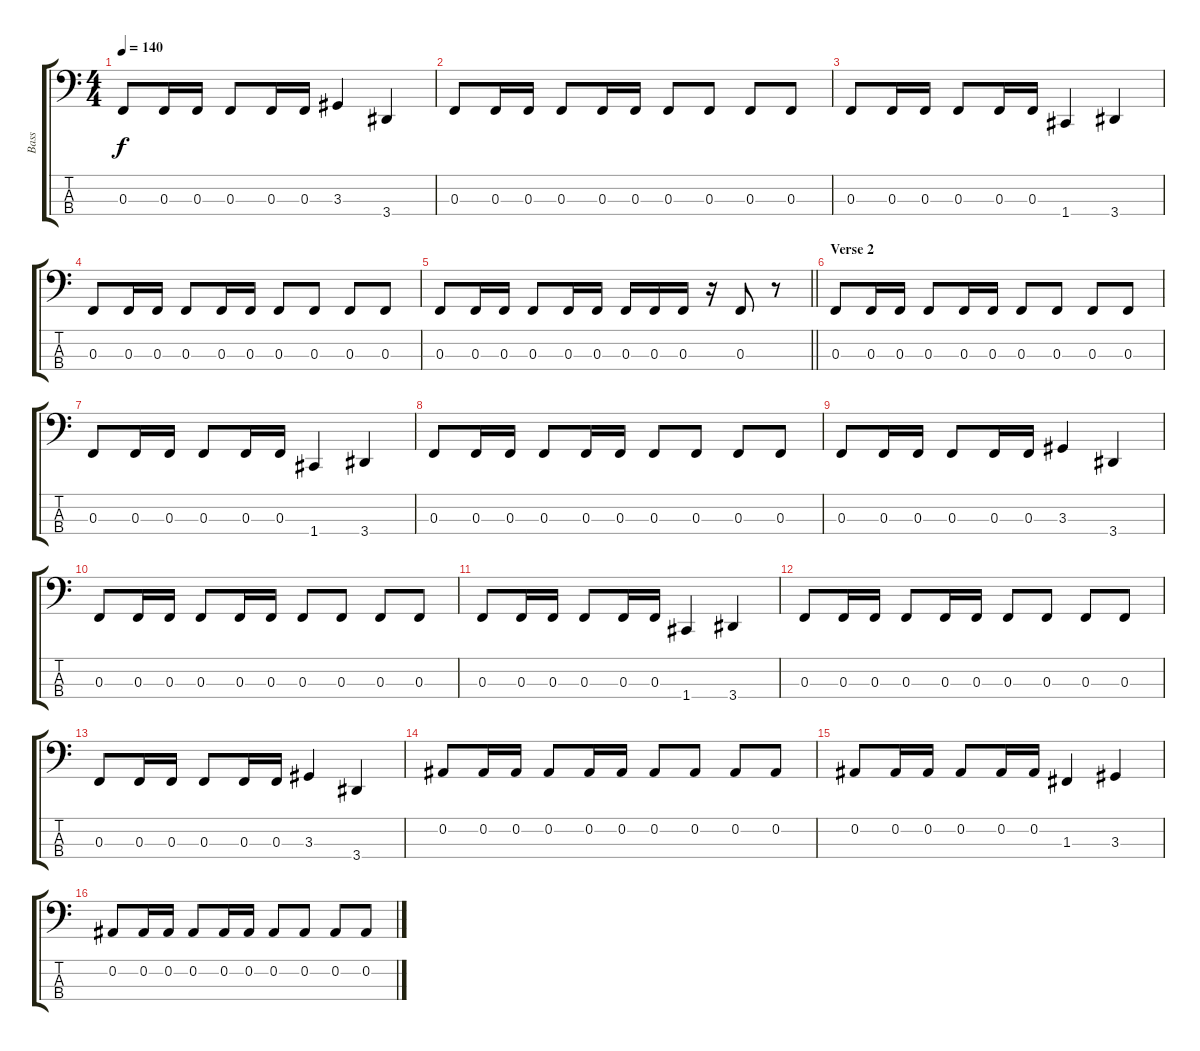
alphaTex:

\track ("Bass" "Bass") {instrument electricbasspick}
\staff {score tabs}
\tuning (Eb2 Bb1 F1 C1) {hide}
\ts (4 4)
\tempo 140
\clef f4
\ks c
0.3.8{dy f} 0.3.16 0.3.16 0.3.8 0.3.16 0.3.16 3.3.4 3.4.4 |
0.3.8 0.3.16 0.3.16 0.3.8 0.3.16 0.3.16 0.3.8 0.3.8 0.3.8 0.3.8 |
0.3.8 0.3.16 0.3.16 0.3.8 0.3.16 0.3.16 1.4.4 3.4.4 |
0.3.8 0.3.16 0.3.16 0.3.8 0.3.16 0.3.16 0.3.8 0.3.8 0.3.8 0.3.8 |
\barLineRight lightlight
0.3.8 0.3.16 0.3.16 0.3.8 0.3.16 0.3.16 0.3.16 0.3.16 0.3.16 r.16 0.3.8 r.8 |
\section ("" "Verse 2")
0.3.8 0.3.16 0.3.16 0.3.8 0.3.16 0.3.16 0.3.8 0.3.8 0.3.8 0.3.8 |
0.3.8 0.3.16 0.3.16 0.3.8 0.3.16 0.3.16 1.4.4 3.4.4 |
0.3.8 0.3.16 0.3.16 0.3.8 0.3.16 0.3.16 0.3.8 0.3.8 0.3.8 0.3.8 |
0.3.8 0.3.16 0.3.16 0.3.8 0.3.16 0.3.16 3.3.4 3.4.4 |
0.3.8 0.3.16 0.3.16 0.3.8 0.3.16 0.3.16 0.3.8 0.3.8 0.3.8 0.3.8 |
0.3.8 0.3.16 0.3.16 0.3.8 0.3.16 0.3.16 1.4.4 3.4.4 |
0.3.8 0.3.16 0.3.16 0.3.8 0.3.16 0.3.16 0.3.8 0.3.8 0.3.8 0.3.8 |
0.3.8 0.3.16 0.3.16 0.3.8 0.3.16 0.3.16 3.3.4 3.4.4 |
0.2.8 0.2.16 0.2.16 0.2.8 0.2.16 0.2.16 0.2.8 0.2.8 0.2.8 0.2.8 |
0.2.8 0.2.16 0.2.16 0.2.8 0.2.16 0.2.16 1.3.4 3.3.4 |
0.2.8 0.2.16 0.2.16 0.2.8 0.2.16 0.2.16 0.2.8 0.2.8 0.2.8 0.2.8
